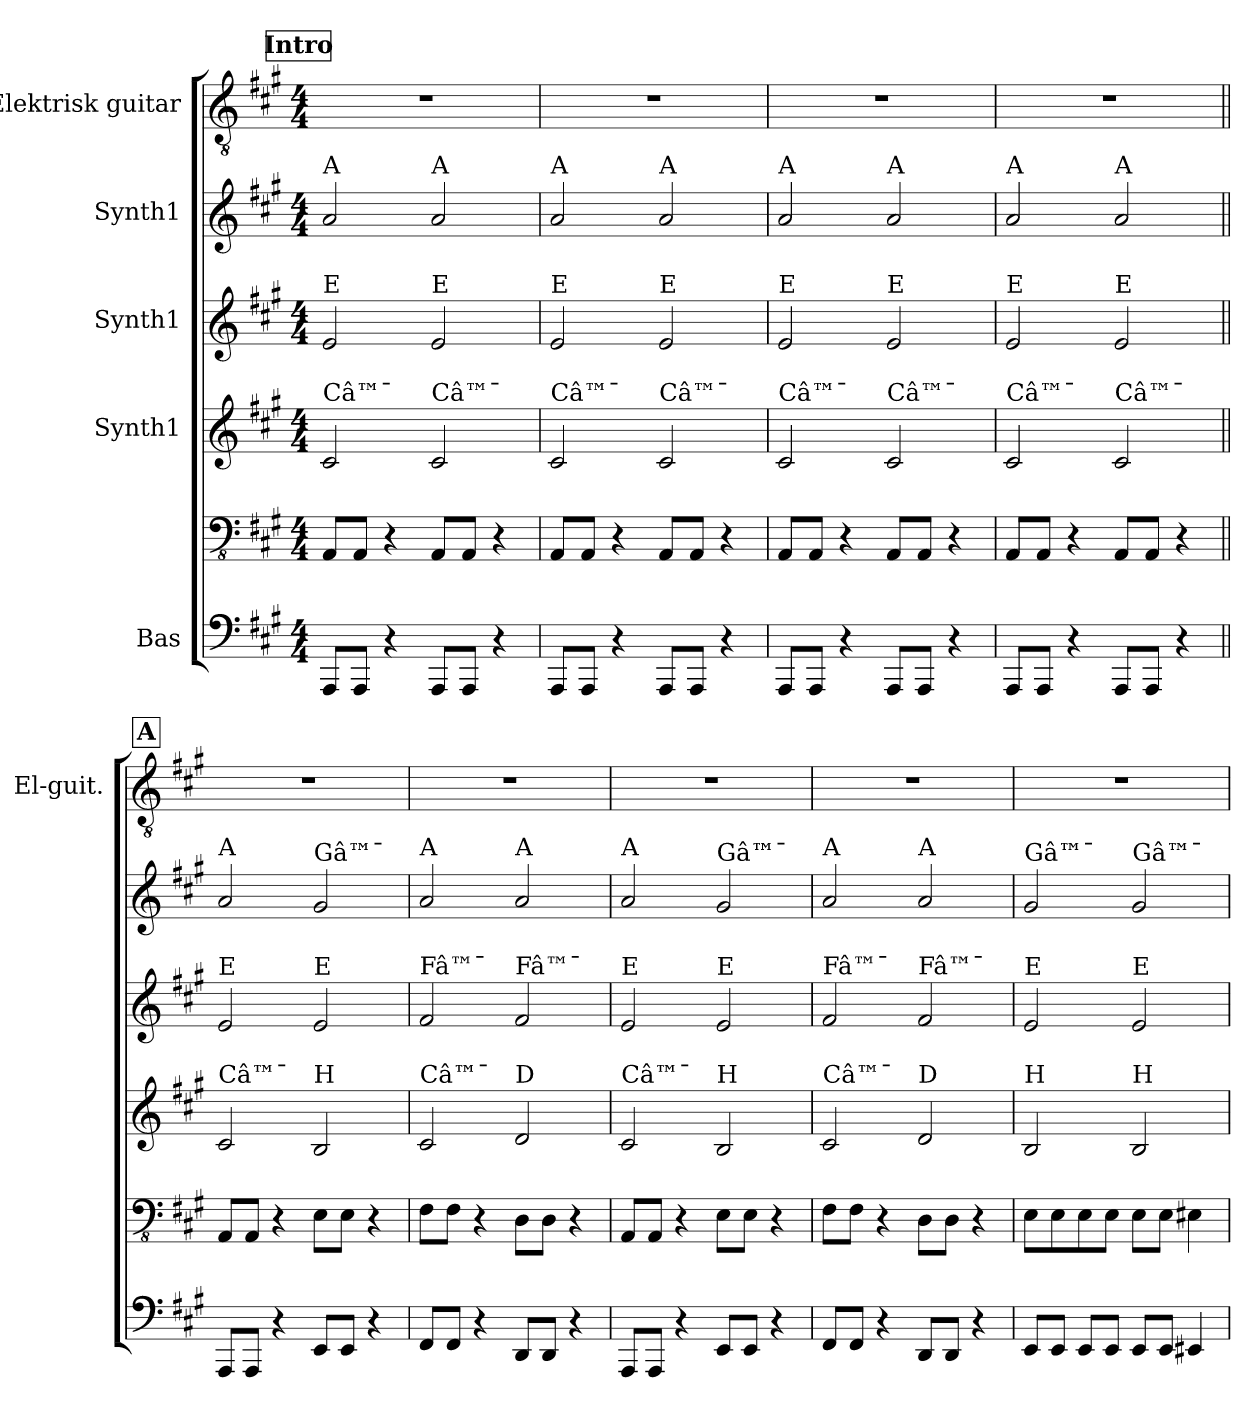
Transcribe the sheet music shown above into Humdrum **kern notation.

**kern	**kern	**kern	**kern	**kern	**kern
*part5	*part5	*part4	*part3	*part2	*part1
*staff6	*staff5	*staff4	*staff3	*staff2	*staff1
*I"Bas	*	*I"Synth1	*I"Synth1	*I"Synth1	*I"Elektrisk guitar
*	*	*	*	*	*I'El-guit.
*stria4	*	*	*	*	*
*	*clefFv4	*clefG2	*clefG2	*clefG2	*clefGv2
*k[f#c#g#]	*k[f#c#g#]	*k[f#c#g#]	*k[f#c#g#]	*k[f#c#g#]	*k[f#c#g#]
*M4/4	*M4/4	*M4/4	*M4/4	*M4/4	*M4/4
!!LO:REH:place=s1:a:B:fs=14:t=Intro
=1	=1	=1	=1	=1	=1
!	!	!	!	!LO:TX:a:t=A	!
!	!	!	!LO:TX:a:t=E	!	!
!	!	!LO:TX:a:t=Câ™¯	!	!	!
8AAAL	8AAA/L	2c#/	2e/	2a/	1r
8AAAJ	8AAA/J	.	.	.	.
4r	4r	.	.	.	.
!	!	!	!	!LO:TX:a:t=A	!
!	!	!	!LO:TX:a:t=E	!	!
!	!	!LO:TX:a:t=Câ™¯	!	!	!
8AAAL	8AAA/L	2c#/	2e/	2a/	.
8AAAJ	8AAA/J	.	.	.	.
4r	4r	.	.	.	.
=2	=2	=2	=2	=2	=2
!	!	!	!	!LO:TX:a:t=A	!
!	!	!	!LO:TX:a:t=E	!	!
!	!	!LO:TX:a:t=Câ™¯	!	!	!
8AAAL	8AAA/L	2c#/	2e/	2a/	1r
8AAAJ	8AAA/J	.	.	.	.
4r	4r	.	.	.	.
!	!	!	!	!LO:TX:a:t=A	!
!	!	!	!LO:TX:a:t=E	!	!
!	!	!LO:TX:a:t=Câ™¯	!	!	!
8AAAL	8AAA/L	2c#/	2e/	2a/	.
8AAAJ	8AAA/J	.	.	.	.
4r	4r	.	.	.	.
=3	=3	=3	=3	=3	=3
!	!	!	!	!LO:TX:a:t=A	!
!	!	!	!LO:TX:a:t=E	!	!
!	!	!LO:TX:a:t=Câ™¯	!	!	!
8AAAL	8AAA/L	2c#/	2e/	2a/	1r
8AAAJ	8AAA/J	.	.	.	.
4r	4r	.	.	.	.
!	!	!	!	!LO:TX:a:t=A	!
!	!	!	!LO:TX:a:t=E	!	!
!	!	!LO:TX:a:t=Câ™¯	!	!	!
8AAAL	8AAA/L	2c#/	2e/	2a/	.
8AAAJ	8AAA/J	.	.	.	.
4r	4r	.	.	.	.
=4	=4	=4	=4	=4	=4
!	!	!	!	!LO:TX:a:t=A	!
!	!	!	!LO:TX:a:t=E	!	!
!	!	!LO:TX:a:t=Câ™¯	!	!	!
8AAAL	8AAA/L	2c#/	2e/	2a/	1r
8AAAJ	8AAA/J	.	.	.	.
4r	4r	.	.	.	.
!	!	!	!	!LO:TX:a:t=A	!
!	!	!	!LO:TX:a:t=E	!	!
!	!	!LO:TX:a:t=Câ™¯	!	!	!
8AAAL	8AAA/L	2c#/	2e/	2a/	.
8AAAJ	8AAA/J	.	.	.	.
4r	4r	.	.	.	.
!!LO:REH:place=s1:a:B:fs=14:t=A
=5||	=5||	=5||	=5||	=5||	=5||
!	!	!	!	!LO:TX:a:t=A	!
!	!	!	!LO:TX:a:t=E	!	!
!	!	!LO:TX:a:t=Câ™¯	!	!	!
8AAAL	8AAA/L	2c#/	2e/	2a/	1r
8AAAJ	8AAA/J	.	.	.	.
4r	4r	.	.	.	.
!	!	!	!	!LO:TX:a:t=Gâ™¯	!
!	!	!	!LO:TX:a:t=E	!	!
!	!	!LO:TX:a:t=H	!	!	!
8EEL	8EE\L	2B/	2e/	2g#/	.
8EEJ	8EE\J	.	.	.	.
4r	4r	.	.	.	.
!!LO:LB:g=z
=6	=6	=6	=6	=6	=6
!	!	!	!	!LO:TX:a:t=A	!
!	!	!	!LO:TX:a:t=Fâ™¯	!	!
!	!	!LO:TX:a:t=Câ™¯	!	!	!
8FF#L	8FF#\L	2c#/	2f#/	2a/	1r
8FF#J	8FF#\J	.	.	.	.
4r	4r	.	.	.	.
!	!	!	!	!LO:TX:a:t=A	!
!	!	!	!LO:TX:a:t=Fâ™¯	!	!
!	!	!LO:TX:a:t=D	!	!	!
8DDL	8DD\L	2d/	2f#/	2a/	.
8DDJ	8DD\J	.	.	.	.
4r	4r	.	.	.	.
=7	=7	=7	=7	=7	=7
!	!	!	!	!LO:TX:a:t=A	!
!	!	!	!LO:TX:a:t=E	!	!
!	!	!LO:TX:a:t=Câ™¯	!	!	!
8AAAL	8AAA/L	2c#/	2e/	2a/	1r
8AAAJ	8AAA/J	.	.	.	.
4r	4r	.	.	.	.
!	!	!	!	!LO:TX:a:t=Gâ™¯	!
!	!	!	!LO:TX:a:t=E	!	!
!	!	!LO:TX:a:t=H	!	!	!
8EEL	8EE\L	2B/	2e/	2g#/	.
8EEJ	8EE\J	.	.	.	.
4r	4r	.	.	.	.
=8	=8	=8	=8	=8	=8
!	!	!	!	!LO:TX:a:t=A	!
!	!	!	!LO:TX:a:t=Fâ™¯	!	!
!	!	!LO:TX:a:t=Câ™¯	!	!	!
8FF#L	8FF#\L	2c#/	2f#/	2a/	1r
8FF#J	8FF#\J	.	.	.	.
4r	4r	.	.	.	.
!	!	!	!	!LO:TX:a:t=A	!
!	!	!	!LO:TX:a:t=Fâ™¯	!	!
!	!	!LO:TX:a:t=D	!	!	!
8DDL	8DD\L	2d/	2f#/	2a/	.
8DDJ	8DD\J	.	.	.	.
4r	4r	.	.	.	.
=9	=9	=9	=9	=9	=9
!	!	!	!	!LO:TX:a:t=Gâ™¯	!
!	!	!	!LO:TX:a:t=E	!	!
!	!	!LO:TX:a:t=H	!	!	!
8EEL	8EE\L	2B/	2e/	2g#/	1r
8EEJ	8EE\	.	.	.	.
8EEL	8EE\	.	.	.	.
8EEJ	8EE\J	.	.	.	.
!	!	!	!	!LO:TX:a:t=Gâ™¯	!
!	!	!	!LO:TX:a:t=E	!	!
!	!	!LO:TX:a:t=H	!	!	!
8EEL	8EE\L	2B/	2e/	2g#/	.
8EEJ	8EE\J	.	.	.	.
4EE#	4EE#X\	.	.	.	.
=	=	=	=	=	=
*-	*-	*-	*-	*-	*-
